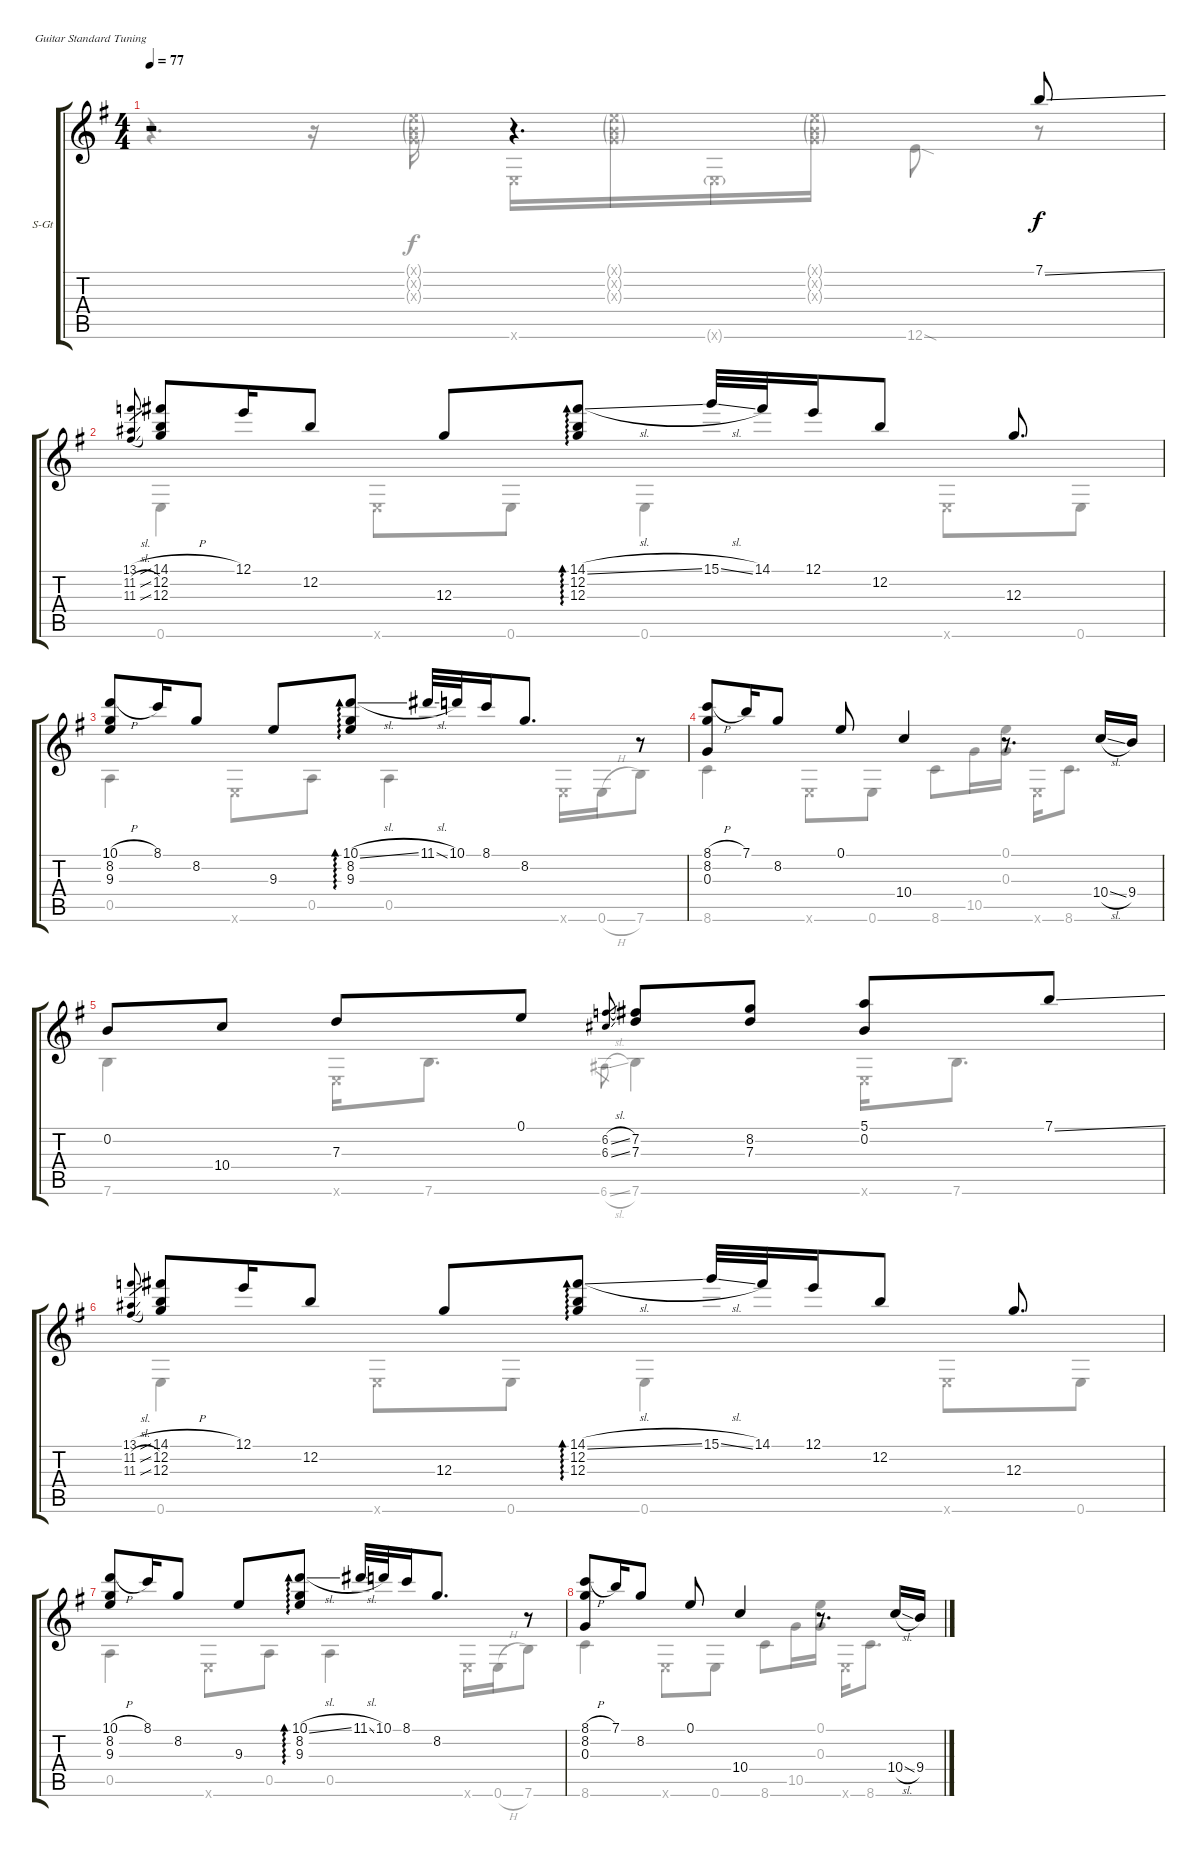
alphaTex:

\defaultSystemsLayout 4
\bracketExtendMode groupsimilarinstruments
\firstSystemTrackNameOrientation horizontal
\otherSystemsTrackNameOrientation horizontal
\track ("Steel Guitar" "S-Gt") {instrument acousticguitarsteel}
\staff {score tabs}
\tuning (E4 B3 G3 D3 A2 E2)
\voice
\ts (4 4)
\tempo 77
\clef g2
\ks eminor
r.2{dy f instrument acousticguitarsteel} r.4{d} 7.1{ss}.8 |
(13.1{sl} 11.2{sl} 11.3{sl}).8{gr} (14.1{h} 12.2 12.3).8 12.1.16 12.2.8 12.3.8 (14.1{sl} 12.2 12.3).8{ad 0} 15.1{sl}.32 14.1.32 12.1.16 12.2.8 12.3.8{d} |
(10.1{h} 8.2 9.3).8 8.1.16 8.2.8 9.3.8 (10.1{sl} 8.2 9.3).8{ad 0} 11.1{sl}.32 10.1.32 8.1.16 8.2.8{d} r.8 |
(8.1{h} 8.2 0.3).8 7.1.16 8.2.8 0.1.8 10.4.4 r.8{d} 10.4{sl}.16 9.4.16 |
0.2.8 10.4.8 7.3.8 0.1.8 (6.3{sl} 6.2{sl}).8{gr} (7.2 7.3).8 (7.3 8.2).8 (5.1 0.2).8 7.1{ss}.8 |
(13.1{sl} 11.2{sl} 11.3{sl}).8{gr} (14.1{h} 12.2 12.3).8 12.1.16 12.2.8 12.3.8 (14.1{sl} 12.2 12.3).8{ad 0} 15.1{sl}.32 14.1.32 12.1.16 12.2.8 12.3.8{d} |
(10.1{h} 8.2 9.3).8 8.1.16 8.2.8 9.3.8 (10.1{sl} 8.2 9.3).8{ad 0} 11.1{sl}.32 10.1.32 8.1.16 8.2.8{d} r.8 |
(8.1{h} 8.2 0.3).8 7.1.16 8.2.8 0.1.8 10.4.4 r.8{d} 10.4{sl}.16 9.4.16
\voice
\clef g2
\ottava regular
\simile none
\ks eminor
r.4{d dy f} r.16 (0.1{g x} 0.2{g x} 0.3{g x}).16 0.6{x}.16 (0.3{g x} 0.2{g x} 0.1{g x}).16 0.6{g x}.16 (0.3{g x} 0.2{g x} 0.1{g x}).16 12.6{sod}.8 r.8 |
0.6.4 0.6{x}.8 0.6.8 0.6.4 0.6{x}.8 0.6.8 |
0.5.4 0.6{x}.8 0.5.8 0.5.4 0.6{x}.16 0.6{h}.16 7.6.8 |
8.6.4 0.6{x}.8 0.6.8 8.6.8 10.5.16 (0.1 0.3).16 0.6{x}.16 8.6.8{d} |
7.6.4 0.6{x}.16 7.6.8{d} 6.6{sl}.8{gr} 7.6.4 0.6{x}.16 7.6.8{d} |
0.6.4 0.6{x}.8 0.6.8 0.6.4 0.6{x}.8 0.6.8 |
0.5.4 0.6{x}.8 0.5.8 0.5.4 0.6{x}.16 0.6{h}.16 7.6.8 |
8.6.4 0.6{x}.8 0.6.8 8.6.8 10.5.16 (0.1 0.3).16 0.6{x}.16 8.6.8{d}
